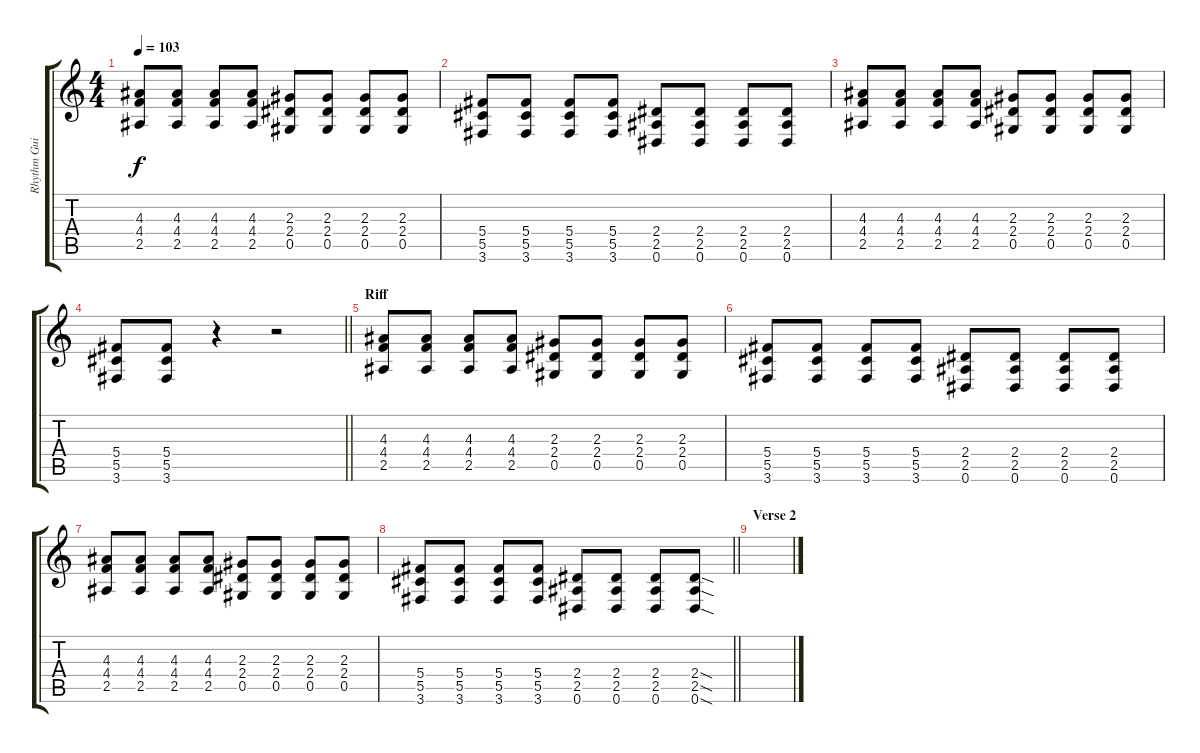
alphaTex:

\track ("Rhythm Guitar" "Rhythm Gui") {instrument overdrivenguitar}
\staff {score tabs}
\tuning (Eb4 Bb3 Gb3 Db3 Ab2 Eb2) {hide}
\ts (4 4)
\tempo 103
\clef g2
\ks c
(4.3 4.4 2.5).8{dy f} (4.3 4.4 2.5).8 (4.3 4.4 2.5).8 (4.3 4.4 2.5).8 (2.3 2.4 0.5).8 (2.3 2.4 0.5).8 (2.3 2.4 0.5).8 (2.3 2.4 0.5).8 |
(5.4 5.5 3.6).8 (5.4 5.5 3.6).8 (5.4 5.5 3.6).8 (5.4 5.5 3.6).8 (2.4 2.5 0.6).8 (2.4 2.5 0.6).8 (2.4 2.5 0.6).8 (2.4 2.5 0.6).8 |
(4.3 4.4 2.5).8 (4.3 4.4 2.5).8 (4.3 4.4 2.5).8 (4.3 4.4 2.5).8 (2.3 2.4 0.5).8 (2.3 2.4 0.5).8 (2.3 2.4 0.5).8 (2.3 2.4 0.5).8 |
\barLineRight lightlight
(5.4 5.5 3.6).8 (5.4 5.5 3.6).8 r.4 r.2 |
\section ("" "Riff")
(4.3 4.4 2.5).8 (4.3 4.4 2.5).8 (4.3 4.4 2.5).8 (4.3 4.4 2.5).8 (2.3 2.4 0.5).8 (2.3 2.4 0.5).8 (2.3 2.4 0.5).8 (2.3 2.4 0.5).8 |
(5.4 5.5 3.6).8 (5.4 5.5 3.6).8 (5.4 5.5 3.6).8 (5.4 5.5 3.6).8 (2.4 2.5 0.6).8 (2.4 2.5 0.6).8 (2.4 2.5 0.6).8 (2.4 2.5 0.6).8 |
(4.3 4.4 2.5).8 (4.3 4.4 2.5).8 (4.3 4.4 2.5).8 (4.3 4.4 2.5).8 (2.3 2.4 0.5).8 (2.3 2.4 0.5).8 (2.3 2.4 0.5).8 (2.3 2.4 0.5).8 |
\barLineRight lightlight
(5.4 5.5 3.6).8 (5.4 5.5 3.6).8 (5.4 5.5 3.6).8 (5.4 5.5 3.6).8 (2.4 2.5 0.6).8 (2.4 2.5 0.6).8 (2.4 2.5 0.6).8 (2.4{sod} 2.5{sod} 0.6{sod}).8 |
\section ("" "Verse 2")
